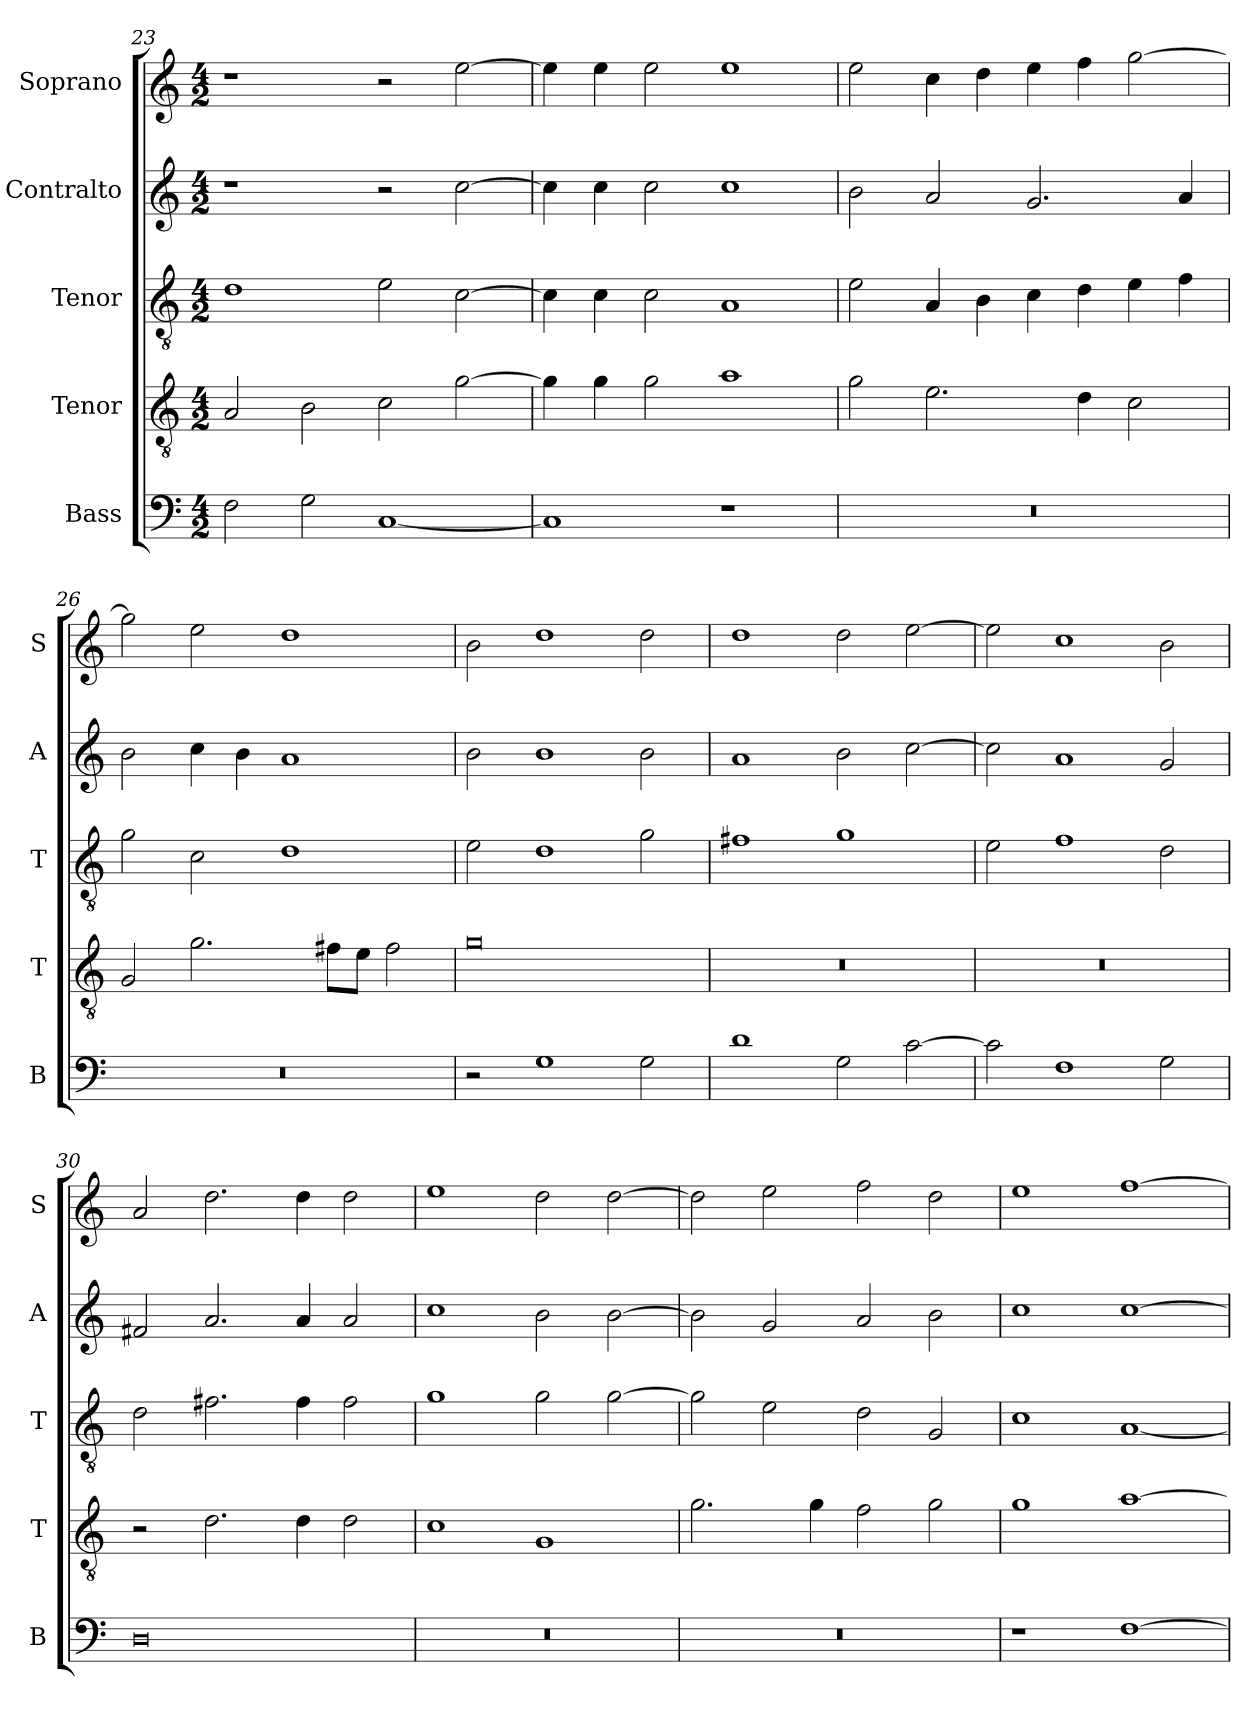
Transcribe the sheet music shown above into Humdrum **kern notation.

**kern	**kern	**kern	**kern	**kern
*part5	*part4	*part3	*part2	*part1
*staff5	*staff4	*staff3	*staff2	*staff1
*I"Bass	*I"Tenor	*I"Tenor	*I"Contralto	*I"Soprano
*I'B	*I'T	*I'T	*I'A	*I'S
*clefF4	*clefGv2	*clefGv2	*clefG2	*clefG2
*k[]	*k[]	*k[]	*k[]	*k[]
*G:mix	*G:mix	*G:mix	*G:mix	*G:mix
*M4/2	*M4/2	*M4/2	*M4/2	*M4/2
=23	=23	=23	=23	=23
2F	2A	1d	1r	1r
2G	2B	.	.	.
[1C	2c	2e	2r	2r
.	[2g	[2c	[2cc	[2ee
=24	=24	=24	=24	=24
1C]	4g]	4c]	4cc]	4ee]
.	4g	4c	4cc	4ee
.	2g	2c	2cc	2ee
1r	1a	1A	1cc	1ee
=25	=25	=25	=25	=25
0r	2g	2e	2b	2ee
.	2.e	4A	2a	4cc
.	.	4B	.	4dd
.	.	4c	2.g	4ee
.	4d	4d	.	4ff
.	2c	4e	.	[2gg
.	.	4f	4a	.
=26	=26	=26	=26	=26
0r	2G	2g	2b	2gg]
.	2.g	2c	4cc	2ee
.	.	.	4b	.
.	.	1d	1a	1dd
.	8f#X\L	.	.	.
.	8e\J	.	.	.
.	2f#	.	.	.
=27	=27	=27	=27	=27
2r	0g	2e	2b	2b
1G	.	1d	1b	1dd
2G	.	2g	2b	2dd
=28	=28	=28	=28	=28
1d	0r	1f#X	1a	1dd
2G	.	1g	2b	2dd
[2c	.	.	[2cc	[2ee
=29	=29	=29	=29	=29
2c]	0r	2e	2cc]	2ee]
1F	.	1f	1a	1cc
2G	.	2d	2g	2b
=30	=30	=30	=30	=30
0D	2r	2d	2f#X	2a
.	2.d	2.f#X	2.a	2.dd
.	4d	4f#	4a	4dd
.	2d	2f#	2a	2dd
=31	=31	=31	=31	=31
0r	1c	1g	1cc	1ee
.	1G	2g	2b	2dd
.	.	[2g	[2b	[2dd
=32	=32	=32	=32	=32
0r	2.g	2g]	2b]	2dd]
.	.	2e	2g	2ee
.	4g	.	.	.
.	2f	2d	2a	2ff
.	2g	2G	2b	2dd
=33	=33	=33	=33	=33
1r	1g	1c	1cc	1ee
[1F	[1a	[1A	[1cc	[1ff
=	=	=	=	=
*-	*-	*-	*-	*-
